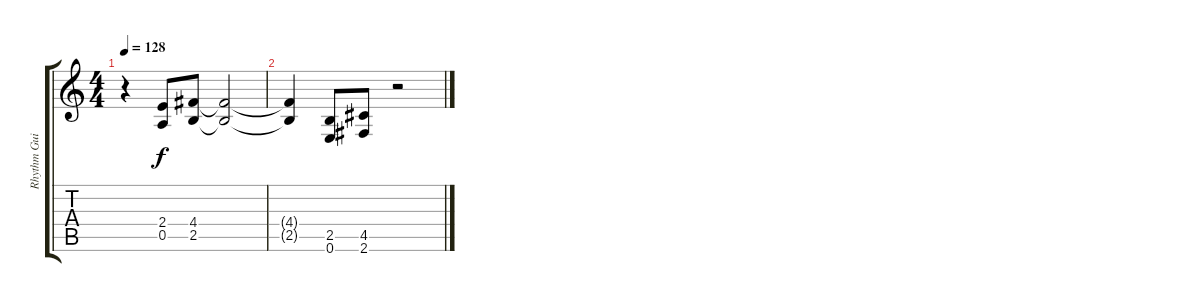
\track ("Rhythm Guitar" "Rhythm Gui") {instrument distortionguitar}
\staff {score tabs}
\tuning (E4 B3 G3 D3 A2 E2) {hide}
\ts (4 4)
\tempo 128
\clef g2
\ks c
r.4{dy f} (2.4 0.5).8 (4.4 2.5).8 (4.4{t} 2.5{t}).2 |
(4.4{t} 2.5{t}).4 (2.5 0.6).8 (4.5 2.6).8 r.2
